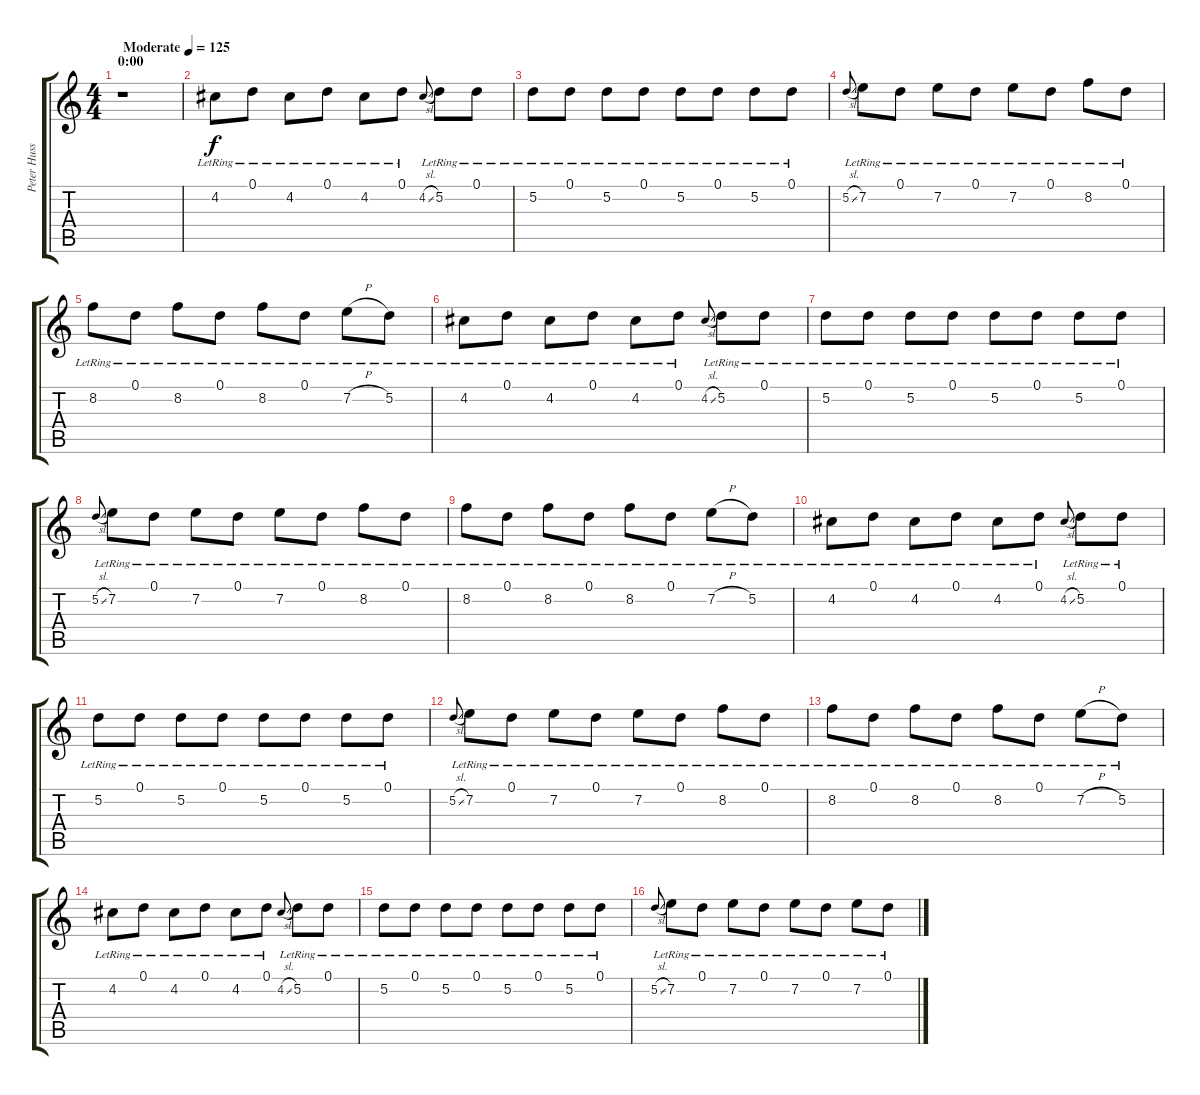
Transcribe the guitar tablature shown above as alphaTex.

\track ("Peter Huss" "Peter Huss") {instrument acousticguitarsteel}
\staff {score tabs}
\tuning (D4 A3 F3 C3 G2 D2) {hide}
\ts (4 4)
\section ("" "0:00")
\tempo (125 "Moderate")
\clef g2
\ks c
r.1{dy f instrument acousticguitarsteel} |
4.2{lr}.8 0.1{lr}.8 4.2{lr}.8 0.1{lr}.8 4.2{lr}.8 0.1{lr}.8 4.2{sl}.8{gr onbeat} 5.2{lr}.8 0.1{lr}.8 |
5.2{lr}.8 0.1{lr}.8 5.2{lr}.8 0.1{lr}.8 5.2{lr}.8 0.1{lr}.8 5.2{lr}.8 0.1{lr}.8 |
5.2{sl}.8{gr onbeat} 7.2{lr}.8 0.1{lr}.8 7.2{lr}.8 0.1{lr}.8 7.2{lr}.8 0.1{lr}.8 8.2{lr}.8 0.1{lr}.8 |
8.2{lr}.8 0.1{lr}.8 8.2{lr}.8 0.1{lr}.8 8.2{lr}.8 0.1{lr}.8 7.2{h lr}.8 5.2{lr}.8 |
4.2{lr}.8 0.1{lr}.8 4.2{lr}.8 0.1{lr}.8 4.2{lr}.8 0.1{lr}.8 4.2{sl}.8{gr onbeat} 5.2{lr}.8 0.1{lr}.8 |
5.2{lr}.8 0.1{lr}.8 5.2{lr}.8 0.1{lr}.8 5.2{lr}.8 0.1{lr}.8 5.2{lr}.8 0.1{lr}.8 |
5.2{sl}.8{gr onbeat} 7.2{lr}.8 0.1{lr}.8 7.2{lr}.8 0.1{lr}.8 7.2{lr}.8 0.1{lr}.8 8.2{lr}.8 0.1{lr}.8 |
8.2{lr}.8 0.1{lr}.8 8.2{lr}.8 0.1{lr}.8 8.2{lr}.8 0.1{lr}.8 7.2{h lr}.8 5.2{lr}.8 |
4.2{lr}.8 0.1{lr}.8 4.2{lr}.8 0.1{lr}.8 4.2{lr}.8 0.1{lr}.8 4.2{sl}.8{gr onbeat} 5.2{lr}.8 0.1{lr}.8 |
5.2{lr}.8 0.1{lr}.8 5.2{lr}.8 0.1{lr}.8 5.2{lr}.8 0.1{lr}.8 5.2{lr}.8 0.1{lr}.8 |
5.2{sl}.8{gr onbeat} 7.2{lr}.8 0.1{lr}.8 7.2{lr}.8 0.1{lr}.8 7.2{lr}.8 0.1{lr}.8 8.2{lr}.8 0.1{lr}.8 |
8.2{lr}.8 0.1{lr}.8 8.2{lr}.8 0.1{lr}.8 8.2{lr}.8 0.1{lr}.8 7.2{h lr}.8 5.2{lr}.8 |
4.2{lr}.8 0.1{lr}.8 4.2{lr}.8 0.1{lr}.8 4.2{lr}.8 0.1{lr}.8 4.2{sl}.8{gr onbeat} 5.2{lr}.8 0.1{lr}.8 |
5.2{lr}.8 0.1{lr}.8 5.2{lr}.8 0.1{lr}.8 5.2{lr}.8 0.1{lr}.8 5.2{lr}.8 0.1{lr}.8 |
5.2{sl}.8{gr onbeat} 7.2{lr}.8 0.1{lr}.8 7.2{lr}.8 0.1{lr}.8 7.2{lr}.8 0.1{lr}.8 7.2{lr}.8 0.1{lr}.8
